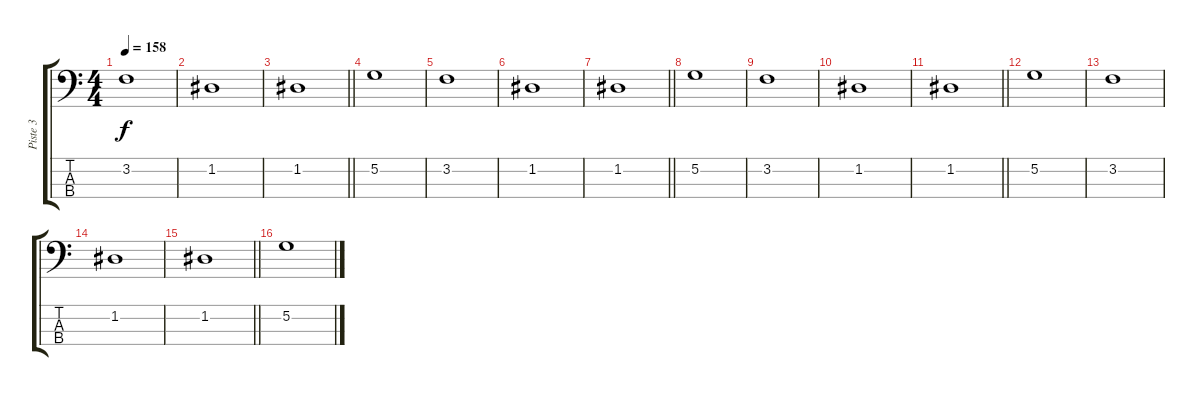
\track ("Piste 3" "Piste 3") {instrument electricbassfinger}
\staff {score tabs}
\tuning (G2 D2 A1 E1) {hide}
\ts (4 4)
\tempo 158
\clef f4
\ks c
3.2.1{dy f} |
1.2.1 |
\barLineRight lightlight
1.2.1 |
5.2.1 |
3.2.1 |
1.2.1 |
\barLineRight lightlight
1.2.1 |
5.2.1 |
3.2.1 |
1.2.1 |
\barLineRight lightlight
1.2.1 |
5.2.1 |
3.2.1 |
1.2.1 |
\barLineRight lightlight
1.2.1 |
5.2.1
